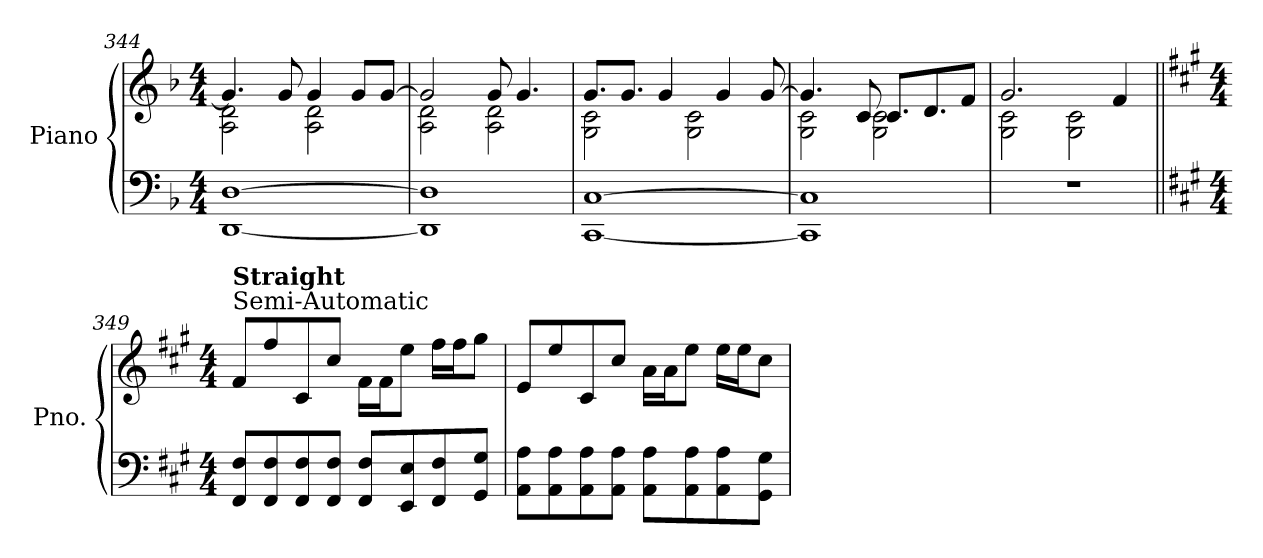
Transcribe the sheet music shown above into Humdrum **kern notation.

**kern	**kern
*part1	*part1
*staff2	*staff1
*I"Piano	*
*I'Pno.	*
*clefF4	*clefG2
*k[b-]	*k[b-]
*M4/4	*M4/4
=344	=344
*	*^
[1DD [1D	4.g/]	2A\ 2d\
.	8g/	.
.	4g/	2A\ 2d\
.	8g/L	.
.	[8g/J	.
=345	=345	=345
1DD] 1D]	2g/]	2A\ 2d\
.	8g/	2A\ 2d\
.	4.g/	.
=346	=346	=346
[1CC [1C	8.g/L	2G\ 2c\
.	8.g/J	.
.	4g/	.
.	.	2G\ 2c\
.	4g/	.
.	[8g/	.
=347	=347	=347
1CC] 1C]	4.g/]	2G\ 2c\
.	8c/	.
.	8.c/L	2G\ 2c\
.	8.d/	.
.	8f/J	.
=348	=348	=348
1r	2.g/	2G\ 2c\
.	.	2G\ 2c\
.	4f/	.
*	*v	*v
!!LO:LB:g=z
=349||	=349||
*k[f#c#g#]	*k[f#c#g#]
*M4/4	*M4/4
*	*MM105
!	!LO:TX:a:t=Semi-Automatic
!	!LO:TX:a:B:t=Straight
8FF#/ 8F#/L	8f#/L
8FF#/ 8F#/	8ff#/
8FF#/ 8F#/	8c#/
8FF#/ 8F#/J	8cc#/J
8FF#/ 8F#/L	16f#\LL
.	16f#\J
8EE/ 8E/	8ee\J
8FF#/ 8F#/	16ff#\LL
.	16ff#\J
8GG#/ 8G#/J	8gg#\J
=350	=350
8AA\ 8A\L	8e/L
8AA\ 8A\	8ee/
8AA\ 8A\	8c#/
8AA\ 8A\J	8cc#/J
8AA\ 8A\L	16a\LL
.	16a\J
8AA\ 8A\	8ee\J
8AA\ 8A\	16ee\LL
.	16ee\J
8GG#\ 8G#\J	8cc#\J
=	=
*-	*-
